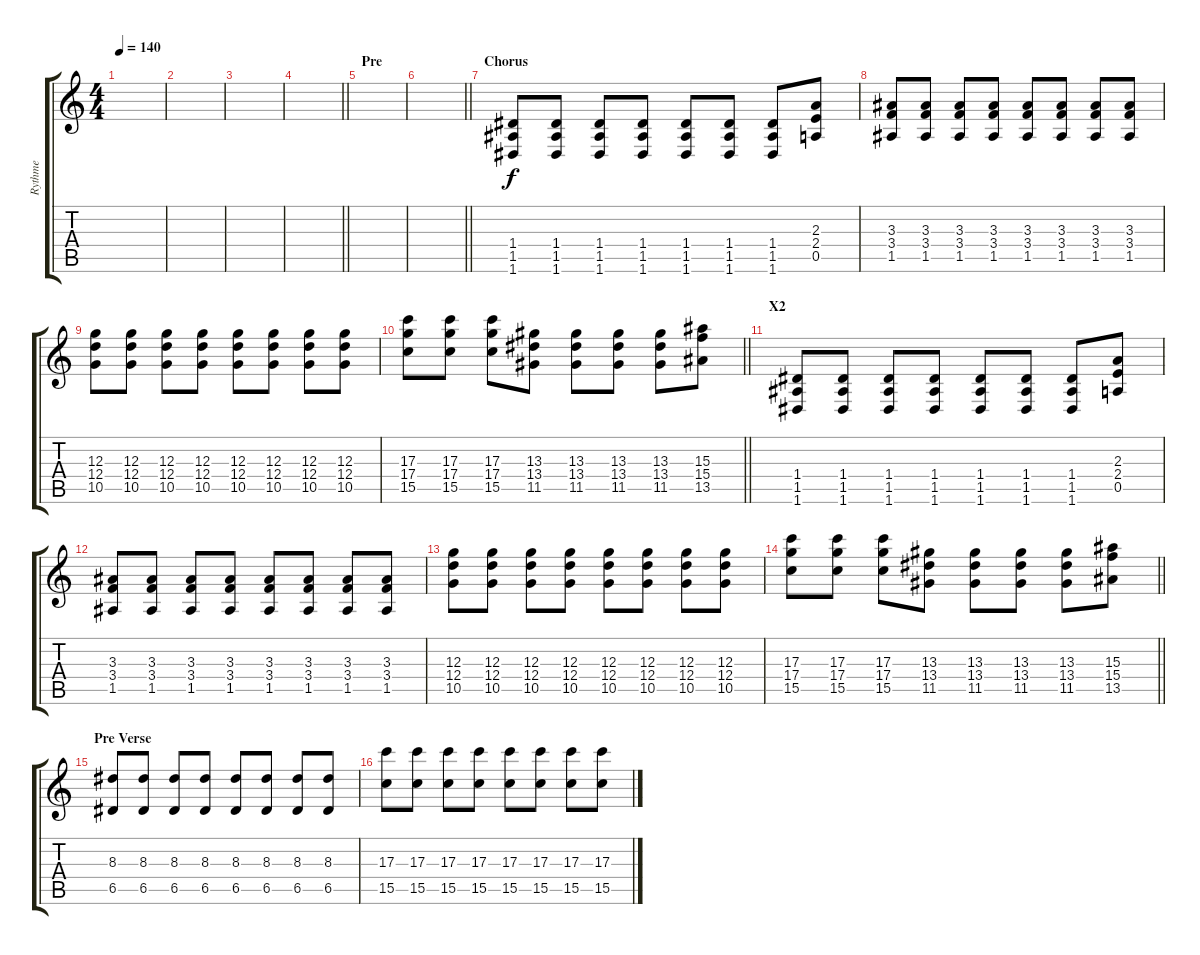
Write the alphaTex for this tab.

\track ("Rythme" "Rythme") {instrument distortionguitar}
\staff {score tabs}
\tuning (E4 B3 G3 D3 A2 D2) {hide}
\ts (4 4)
\tempo 140
\clef g2
\ks c
|
|
|
\barLineRight lightlight
|
\section ("" "Pre")
|
\barLineRight lightlight
|
\section ("" "Chorus")
(1.4 1.5 1.6).8{volume 9} (1.4 1.5 1.6).8 (1.4 1.5 1.6).8 (1.4 1.5 1.6).8 (1.4 1.5 1.6).8 (1.4 1.5 1.6).8 (1.4 1.5 1.6).8 (2.3 2.4 0.5).8 |
(3.3 3.4 1.5).8 (3.3 3.4 1.5).8 (3.3 3.4 1.5).8 (3.3 3.4 1.5).8 (3.3 3.4 1.5).8 (3.3 3.4 1.5).8 (3.3 3.4 1.5).8 (3.3 3.4 1.5).8 |
(12.3 12.4 10.5).8 (12.3 12.4 10.5).8 (12.3 12.4 10.5).8 (12.3 12.4 10.5).8 (12.3 12.4 10.5).8 (12.3 12.4 10.5).8 (12.3 12.4 10.5).8 (12.3 12.4 10.5).8 |
\barLineRight lightlight
(17.3 17.4 15.5).8 (17.3 17.4 15.5).8 (17.3 17.4 15.5).8 (13.3 13.4 11.5).8 (13.3 13.4 11.5).8 (13.3 13.4 11.5).8 (13.3 13.4 11.5).8 (15.3 15.4 13.5).8 |
\section ("" "X2")
(1.4 1.5 1.6).8{volume 9} (1.4 1.5 1.6).8 (1.4 1.5 1.6).8 (1.4 1.5 1.6).8 (1.4 1.5 1.6).8 (1.4 1.5 1.6).8 (1.4 1.5 1.6).8 (2.3 2.4 0.5).8 |
(3.3 3.4 1.5).8 (3.3 3.4 1.5).8 (3.3 3.4 1.5).8 (3.3 3.4 1.5).8 (3.3 3.4 1.5).8 (3.3 3.4 1.5).8 (3.3 3.4 1.5).8 (3.3 3.4 1.5).8 |
(12.3 12.4 10.5).8 (12.3 12.4 10.5).8 (12.3 12.4 10.5).8 (12.3 12.4 10.5).8 (12.3 12.4 10.5).8 (12.3 12.4 10.5).8 (12.3 12.4 10.5).8 (12.3 12.4 10.5).8 |
\barLineRight lightlight
(17.3 17.4 15.5).8 (17.3 17.4 15.5).8 (17.3 17.4 15.5).8 (13.3 13.4 11.5).8 (13.3 13.4 11.5).8 (13.3 13.4 11.5).8 (13.3 13.4 11.5).8 (15.3 15.4 13.5).8 |
\section ("" "Pre Verse")
(8.3 6.5).8{volume 5} (8.3 6.5).8 (8.3 6.5).8 (8.3 6.5).8 (8.3 6.5).8 (8.3 6.5).8 (8.3 6.5).8 (8.3 6.5).8 |
(17.3 15.5).8 (17.3 15.5).8 (17.3 15.5).8 (17.3 15.5).8 (17.3 15.5).8 (17.3 15.5).8 (17.3 15.5).8 (17.3 15.5).8
